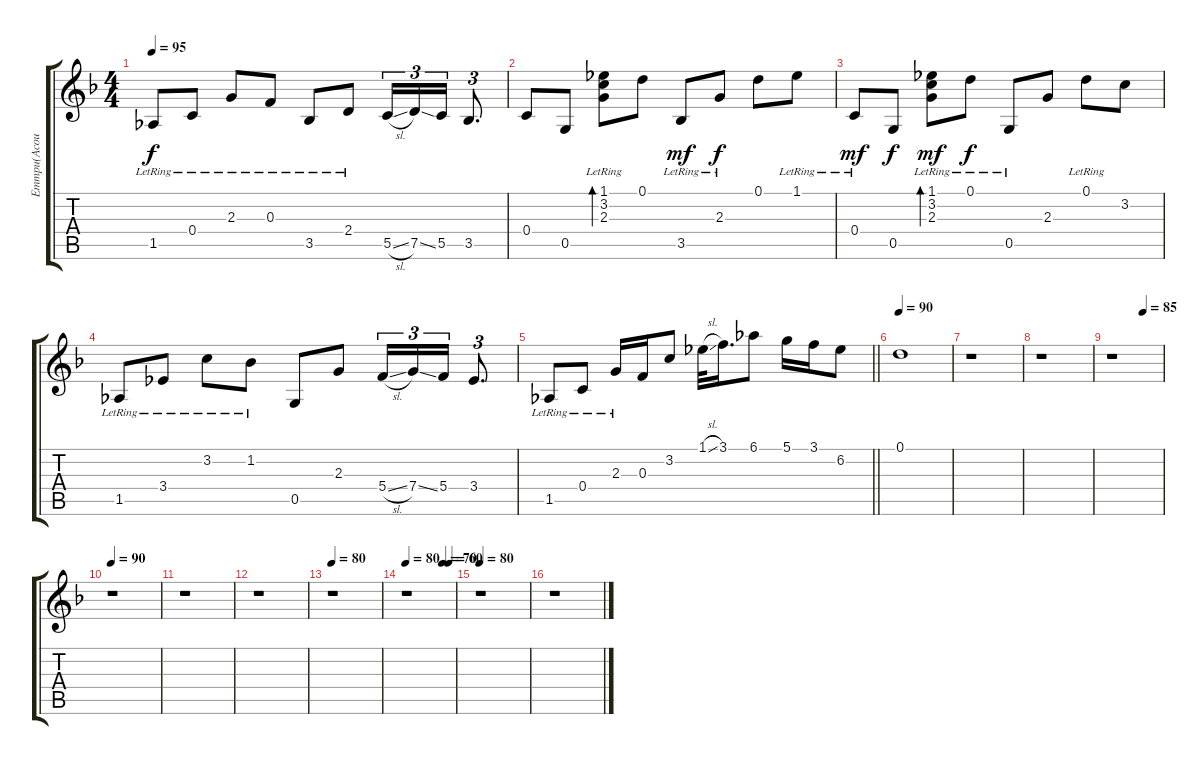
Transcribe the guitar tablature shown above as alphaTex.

\track ("Emmpu(Acoustic)" "Emmpu(Acou") {instrument acousticguitarsteel}
\staff {score tabs}
\tuning (D4 A3 F3 C3 G2 C2) {hide}
\ts (4 4)
\tempo 95
\clef g2
\ks f
1.5{lr}.8{dy f} 0.4{lr}.8 2.3{lr}.8 0.3{lr}.8 3.5{lr}.8 2.4{lr}.8 5.5{sl}.16{tu (3 2)} 7.5{ss}.16{tu (3 2)} 5.5.16{tu (3 2)} 3.5.8{d tu (3 2)} |
0.4.8 0.5.8 (1.1{lr} 3.2{lr} 2.3{lr}).8{bd 120} 0.1.8 3.5{lr}.8{dy mf} 2.3{lr}.8{dy f} 0.1.8 1.1{lr}.8 |
0.4{lr}.8{dy mf} 0.5.8{dy f} (1.1{lr} 3.2{lr} 2.3{lr}).8{bd 60 dy mf} 0.1{lr}.8{dy f} 0.5{lr}.8 2.3.8 0.1{lr}.8 3.2.8 |
1.5{lr}.8 3.4{lr}.8 3.2{lr}.8 1.2{lr}.8 0.5.8 2.3.8 5.4{sl}.16{tu (3 2)} 7.4{ss}.16{tu (3 2)} 5.4.16{tu (3 2)} 3.4.8{d tu (3 2)} |
\barLineRight lightlight
1.5{lr}.8 0.4{lr}.8 2.3{lr}.16 0.3.16 3.2.8 1.1{sl}.32 3.1.16{d} 6.1.8 5.1.16 3.1.16 6.2.8 |
\tempo 90
0.1.1 |
r.1 |
r.1 |
\tempo (85 0.625)
r.1 |
\tempo 90
r.1 |
r.1 |
r.1 |
\tempo 80
r.1 |
\tempo 80
\tempo (60 0.875)
\tempo (70 0.75)
r.1 |
\tempo 80
r.1 |
r.1
